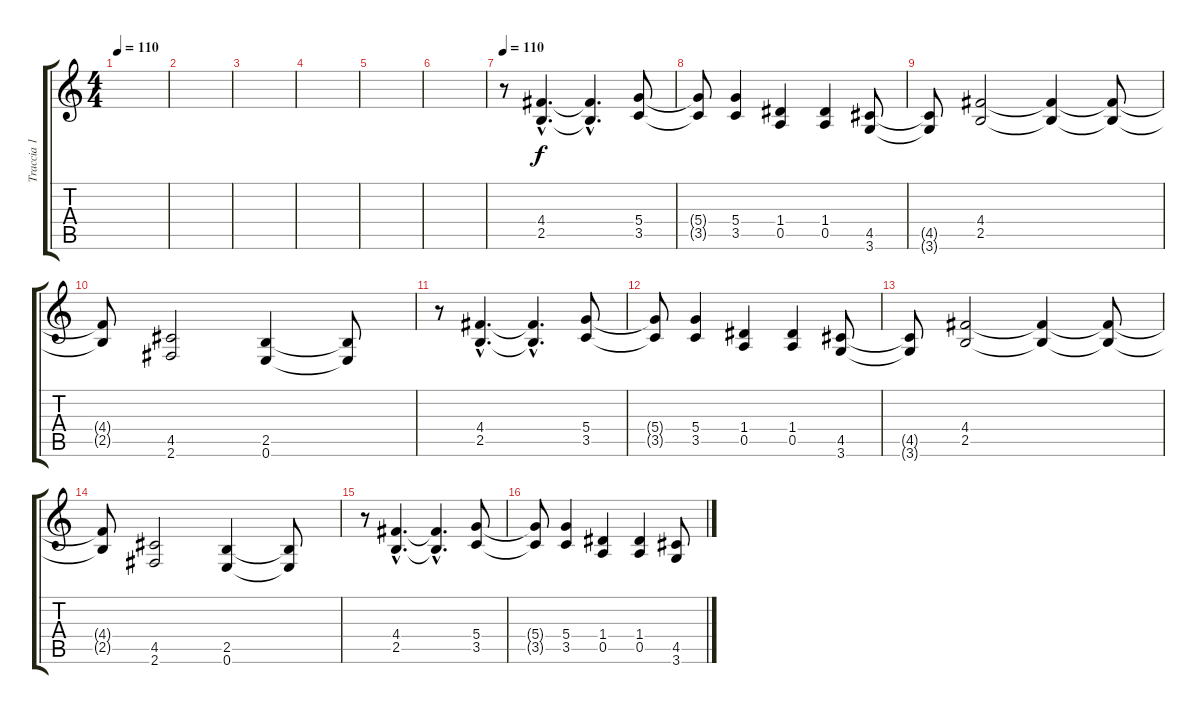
\track ("Traccia 1" "Traccia 1") {instrument distortionguitar}
\staff {score tabs}
\tuning (E4 B3 G3 D3 A2 E2) {hide}
\ts (4 4)
\tempo 110
\clef g2
\ks c
|
|
|
|
|
|
\tempo 110
r.8{volume 13} (4.4{hac} 2.5{hac}).4{d} (4.4{hac t} 2.5{hac t}).4{d} (5.4 3.5).8 |
(5.4{t} 3.5{t}).8 (5.4 3.5).4 (1.4 0.5).4 (1.4 0.5).4 (4.5 3.6).8 |
(4.5{t} 3.6{t}).8 (4.4 2.5).2 (4.4{t} 2.5{t}).4 (4.4{t} 2.5{t}).8 |
(4.4{t} 2.5{t}).8 (4.5 2.6).2 (2.5 0.6).4 (2.5{t} 0.6{t}).8 |
r.8 (4.4{hac} 2.5{hac}).4{d} (4.4{hac t} 2.5{hac t}).4{d} (5.4 3.5).8 |
(5.4{t} 3.5{t}).8 (5.4 3.5).4 (1.4 0.5).4 (1.4 0.5).4 (4.5 3.6).8 |
(4.5{t} 3.6{t}).8 (4.4 2.5).2 (4.4{t} 2.5{t}).4 (4.4{t} 2.5{t}).8 |
(4.4{t} 2.5{t}).8 (4.5 2.6).2 (2.5 0.6).4 (2.5{t} 0.6{t}).8 |
r.8 (4.4{hac} 2.5{hac}).4{d} (4.4{hac t} 2.5{hac t}).4{d} (5.4 3.5).8 |
(5.4{t} 3.5{t}).8 (5.4 3.5).4 (1.4 0.5).4 (1.4 0.5).4 (4.5 3.6).8
